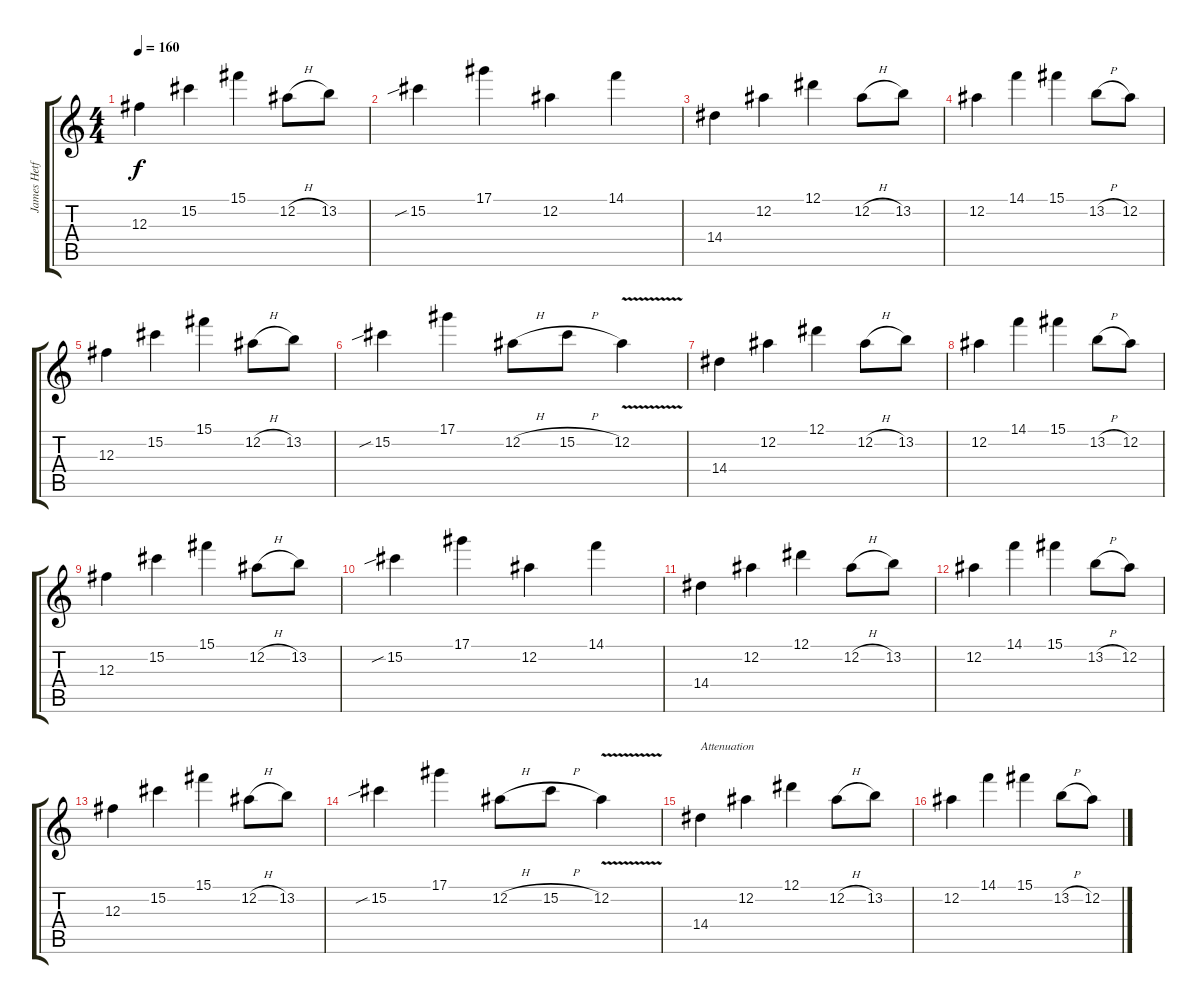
\track ("James Hetfield" "James Hetf") {instrument overdrivenguitar}
\staff {score tabs}
\tuning (Eb4 Bb3 Gb3 Db3 Ab2 Eb2) {hide}
\ts (4 4)
\tempo 160
\clef g2
\ks c
12.3.4{dy f} 15.2.4 15.1.4 12.2{h}.8 13.2.8 |
15.2{sib}.4 17.1.4 12.2.4 14.1.4 |
14.4.4 12.2.4 12.1.4 12.2{h}.8 13.2.8 |
12.2.4 14.1.4 15.1.4 13.2{h}.8 12.2.8 |
12.3.4 15.2.4 15.1.4 12.2{h}.8 13.2.8 |
15.2{sib}.4 17.1.4 12.2{h}.8 15.2{h}.8 12.2{v}.4 |
14.4.4 12.2.4 12.1.4 12.2{h}.8 13.2.8 |
12.2.4 14.1.4 15.1.4 13.2{h}.8 12.2.8 |
12.3.4 15.2.4 15.1.4 12.2{h}.8 13.2.8 |
15.2{sib}.4 17.1.4 12.2.4 14.1.4 |
14.4.4 12.2.4 12.1.4 12.2{h}.8 13.2.8 |
12.2.4 14.1.4 15.1.4 13.2{h}.8 12.2.8 |
12.3.4 15.2.4 15.1.4 12.2{h}.8 13.2.8 |
15.2{sib}.4 17.1.4 12.2{h}.8 15.2{h}.8 12.2{v}.4{volume 0} |
14.4.4{txt "Attenuation"} 12.2.4 12.1.4 12.2{h}.8 13.2.8 |
12.2.4 14.1.4 15.1.4 13.2{h}.8 12.2.8
